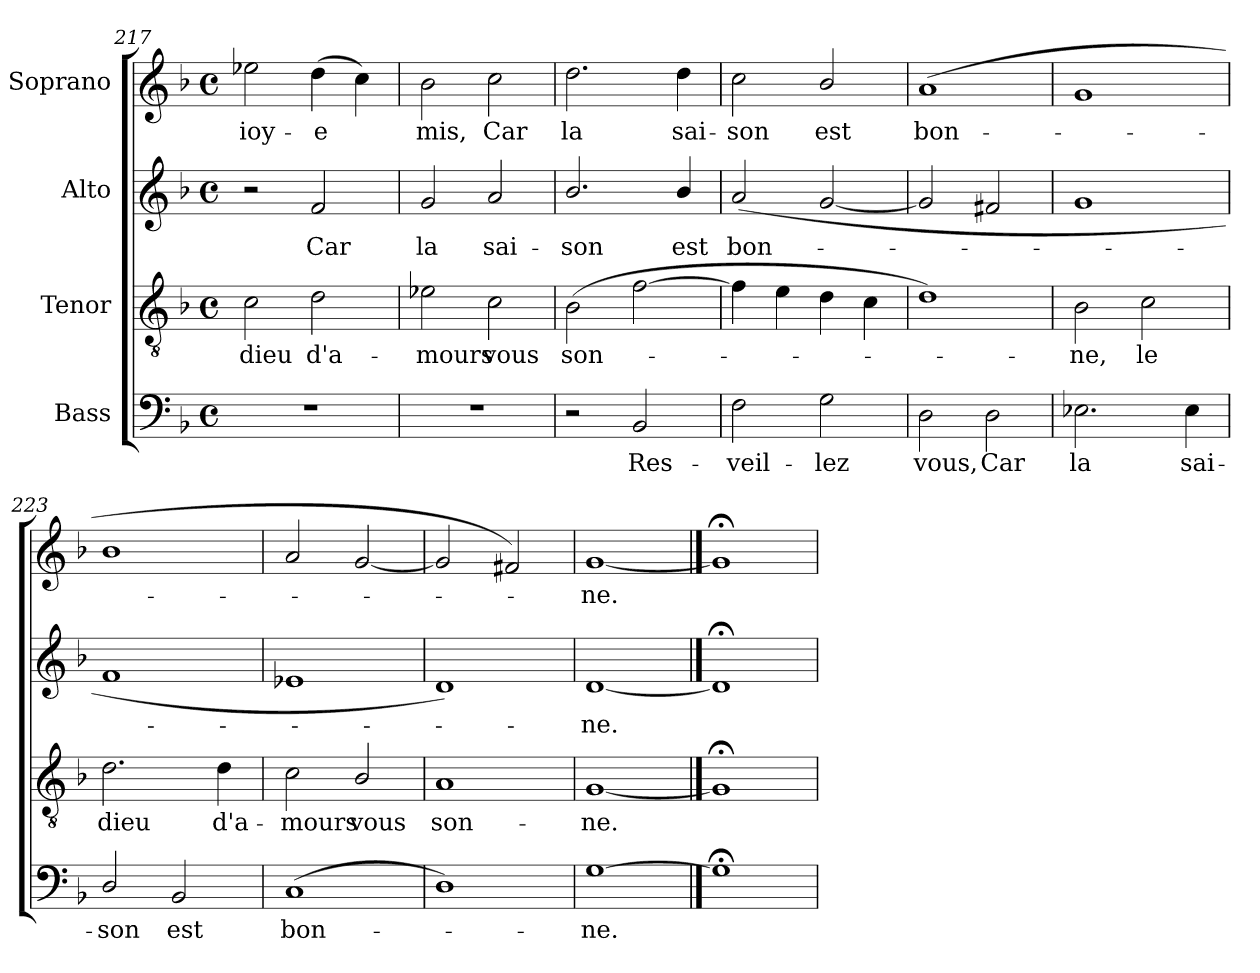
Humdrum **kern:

**kern	**text	**kern	**text	**kern	**text	**kern	**text
*part4	*part4	*part3	*part3	*part2	*part2	*part1	*part1
*staff4	*staff4	*staff3	*staff3	*staff2	*staff2	*staff1	*staff1
*I"Bass	*	*I"Tenor	*	*I"Alto	*	*I"Soprano	*
!!LO:LB:g=z
*clefF4	*	*clefGv2	*	*clefG2	*	*clefG2	*
*k[b-]	*	*k[b-]	*	*k[b-]	*	*k[b-]	*
*F:	*	*F:	*	*F:	*	*F:	*
*M4/4	*	*M4/4	*	*M4/4	*	*M4/4	*
*met(c)	*	*met(c)	*	*met(c)	*	*met(c)	*
=217	=217	=217	=217	=217	=217	=217	=217
!	!	!	!LO:LY:b	!	!	!	!LO:LY:b
1r	.	2c	dieu	2r	.	2ee-X	ioy-
!	!	!	!LO:LY:b	!	!LO:LY:b	!	!LO:LY:b
.	.	2d	d'a-	2f	Car	(>4dd	-e
.	.	.	.	.	.	4cc)	.
=218	=218	=218	=218	=218	=218	=218	=218
!	!	!	!LO:LY:b	!	!LO:LY:b	!	!LO:LY:b
1r	.	2e-X	-mours	2g	la	2b-	mis,
!	!	!	!LO:LY:b	!	!LO:LY:b	!	!LO:LY:b
.	.	2c	vous	2a	sai-	2cc	Car
=219	=219	=219	=219	=219	=219	=219	=219
!	!	!	!LO:LY:b	!	!LO:LY:b	!	!LO:LY:b
2r	.	(>2B-	son-	2.b-/	-son	2.dd	la
!	!LO:LY:b	!	!	!	!	!	!
2BB-	Res-	[2f	.	.	.	.	.
!	!	!	!	!	!LO:LY:b	!	!LO:LY:b
.	.	.	.	4b-/	est	4dd	sai-
=220	=220	=220	=220	=220	=220	=220	=220
!	!LO:LY:b	!	!	!	!LO:LY:b	!	!LO:LY:b
2F	-veil-	4f]	.	(<2a	bon-	2cc	-son
.	.	4e	.	.	.	.	.
!	!LO:LY:b	!	!	!	!	!	!LO:LY:b
2G	-lez	4d	.	[2g	.	2b-/	est
.	.	4c	.	.	.	.	.
=221	=221	=221	=221	=221	=221	=221	=221
!	!LO:LY:b	!	!	!	!	!	!LO:LY:b
2D	vous,	1d)	.	2g]	.	(<1a	bon-
!	!LO:LY:b	!	!	!	!	!	!
2D	Car	.	.	2f#X	.	.	.
=222	=222	=222	=222	=222	=222	=222	=222
!	!LO:LY:b	!	!LO:LY:b	!	!	!	!
2.E-X	la	2B-	ne,	1g	.	1g	.
!	!	!	!LO:LY:b	!	!	!	!
.	.	2c	le	.	.	.	.
!	!LO:LY:b	!	!	!	!	!	!
4E-	sai-	.	.	.	.	.	.
=223	=223	=223	=223	=223	=223	=223	=223
!	!LO:LY:b	!	!LO:LY:b	!	!	!	!
2D/	-son	2.d	dieu	1f	.	1b-	.
!	!LO:LY:b	!	!	!	!	!	!
2BB-	est	.	.	.	.	.	.
!	!	!	!LO:LY:b	!	!	!	!
.	.	4d	d'a-	.	.	.	.
=224	=224	=224	=224	=224	=224	=224	=224
!	!LO:LY:b	!	!LO:LY:b	!	!	!	!
(<1C	bon-	2c	-mours	1e-X	.	2a	.
!	!	!	!LO:LY:b	!	!	!	!
.	.	2B-/	vous	.	.	[2g	.
=225	=225	=225	=225	=225	=225	=225	=225
!	!	!	!LO:LY:b	!	!	!	!
1D)	.	1A	son-	1d)	.	2g]	.
.	.	.	.	.	.	2f#X)	.
=226	=226	=226	=226	=226	=226	=226	=226
!	!LO:LY:b	!	!LO:LY:b	!	!LO:LY:b	!	!LO:LY:b
[1G	ne.	[1G	-ne.	[1d	ne.	[1g	ne.
==227	==227	==227	==227	==227	==227	==227	==227
1G;<]	.	1G;<]	.	1d;<]	.	1g;<]	.
=	=	=	=	=	=	=	=
*-	*-	*-	*-	*-	*-	*-	*-
